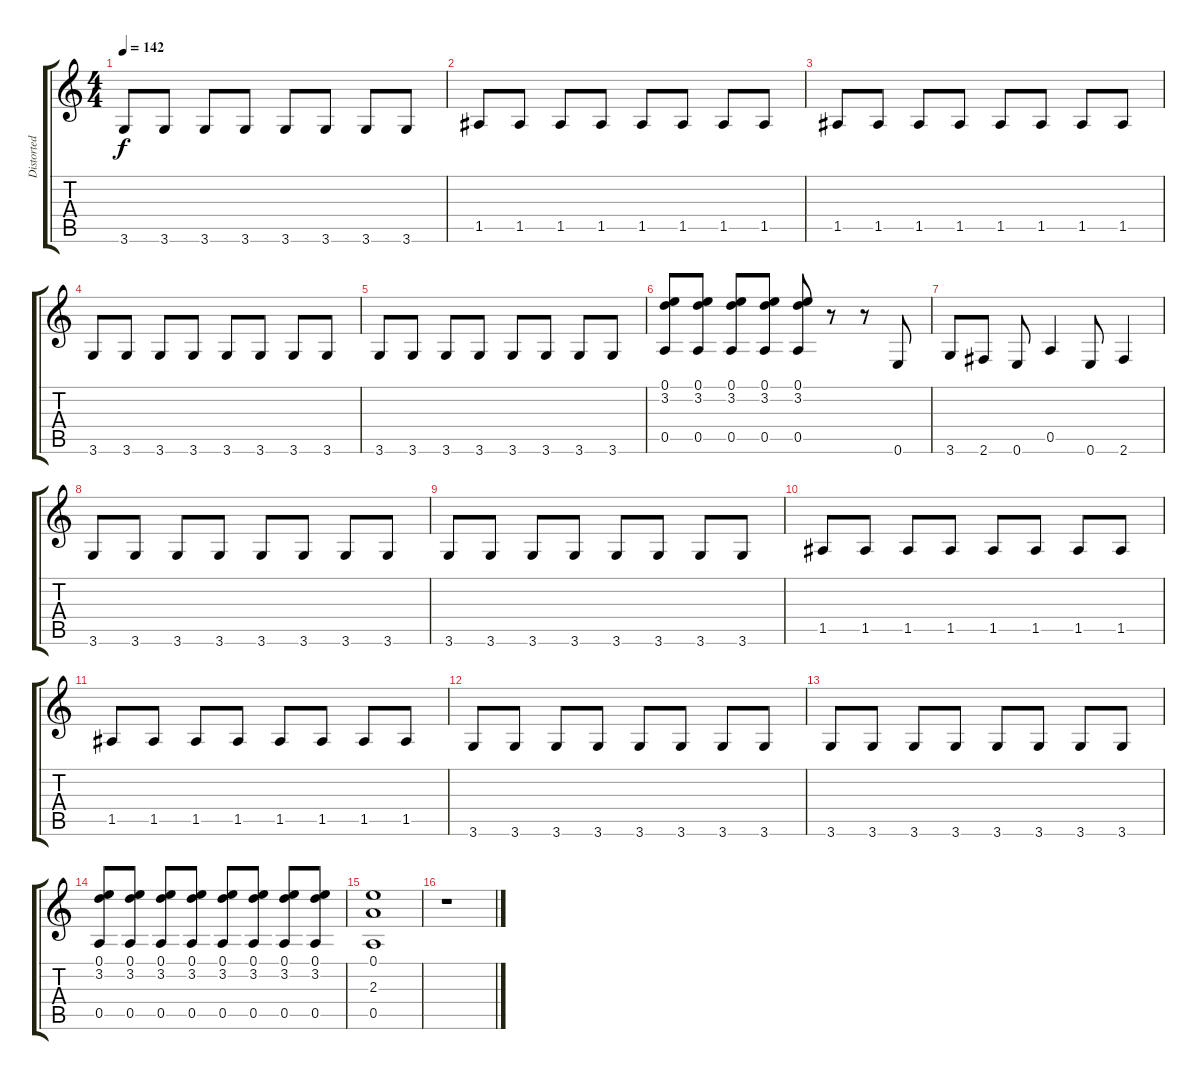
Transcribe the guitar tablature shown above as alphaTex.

\track ("Distorted" "Distorted") {instrument distortionguitar}
\staff {score tabs}
\tuning (E4 B3 G3 D3 A2 E2) {hide}
\ts (4 4)
\tempo 142
\clef g2
\ks c
3.6.8{dy f} 3.6.8 3.6.8 3.6.8 3.6.8 3.6.8 3.6.8 3.6.8 |
1.5.8 1.5.8 1.5.8 1.5.8 1.5.8 1.5.8 1.5.8 1.5.8 |
1.5.8 1.5.8 1.5.8 1.5.8 1.5.8 1.5.8 1.5.8 1.5.8 |
3.6.8 3.6.8 3.6.8 3.6.8 3.6.8 3.6.8 3.6.8 3.6.8 |
3.6.8 3.6.8 3.6.8 3.6.8 3.6.8 3.6.8 3.6.8 3.6.8 |
(0.1 3.2 0.5).8 (0.1 3.2 0.5).8 (0.1 3.2 0.5).8 (0.1 3.2 0.5).8 (0.1 3.2 0.5).8 r.8 r.8 0.6.8 |
3.6.8 2.6.8 0.6.8 0.5.4 0.6.8 2.6.4 |
3.6.8 3.6.8 3.6.8 3.6.8 3.6.8 3.6.8 3.6.8 3.6.8 |
3.6.8 3.6.8 3.6.8 3.6.8 3.6.8 3.6.8 3.6.8 3.6.8 |
1.5.8 1.5.8 1.5.8 1.5.8 1.5.8 1.5.8 1.5.8 1.5.8 |
1.5.8 1.5.8 1.5.8 1.5.8 1.5.8 1.5.8 1.5.8 1.5.8 |
3.6.8 3.6.8 3.6.8 3.6.8 3.6.8 3.6.8 3.6.8 3.6.8 |
3.6.8 3.6.8 3.6.8 3.6.8 3.6.8 3.6.8 3.6.8 3.6.8 |
(0.1 3.2 0.5).8 (0.1 3.2 0.5).8 (0.1 3.2 0.5).8 (0.1 3.2 0.5).8 (0.1 3.2 0.5).8 (0.1 3.2 0.5).8 (0.1 3.2 0.5).8 (0.1 3.2 0.5).8 |
(0.1 2.3 0.5).1 |
r.1
